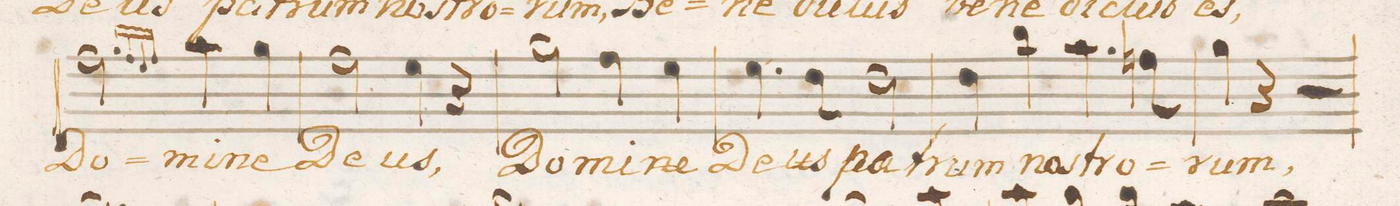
**kern	**text	**dynam
*I"Soprano.	*	*
*clefC1	*	*
*k[b-e-a-d-]	*	*
*met(C.)	*	*
*M4/4	*	*
2dd-\	Do-	.
16qqee-/LL	.	.
16qqdd-/	.	.
16qqcc/	.	.
16qqdd-/JJ	.	.
4ff\	-mi-	.
4ee-\	-ne	.
=12	=12	=12
2dd-\	De-	.
4cc\	-us,	.
4r	.	.
=13	=13	=13
2ee-\	Do-	.
4dd-\	-mi-	.
4cc\	-ne	.
=14	=14	=14
4.cc\	De-	.
8b-\	-us	.
2b-\	pa-	.
=15	=15	=15
4b-\	-trum	.
4gg\	no-	.
4.ff\	-stro-	.
8ddn\	.	.
=16	=16	=16
4ee-\	-rum,	.
4r	.	.
2r	.	.
=17	=17	=17
*-	*-	*-
